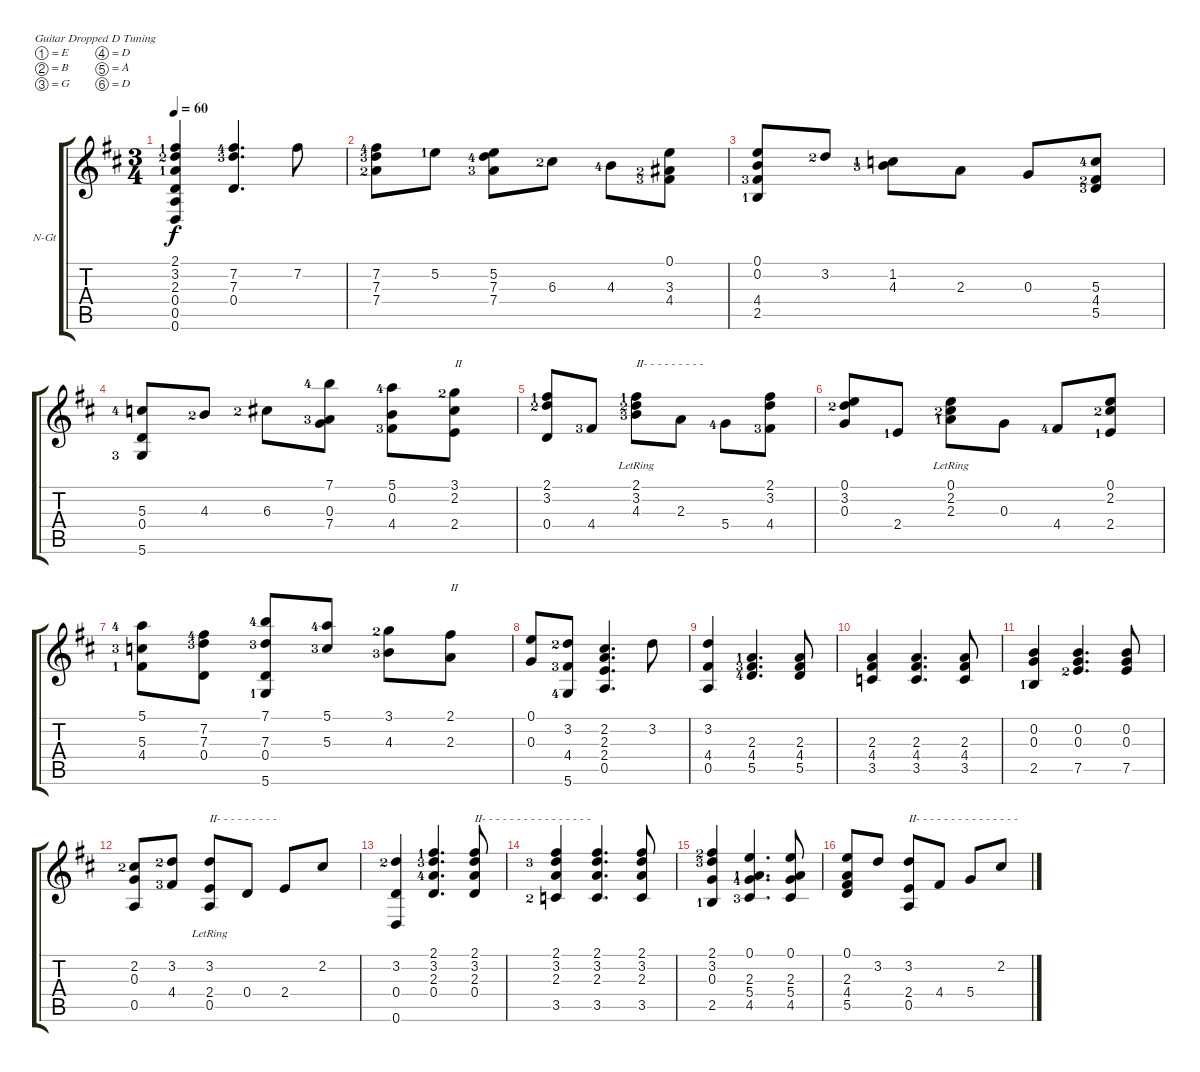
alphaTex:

\bracketExtendMode groupsimilarinstruments
\firstSystemTrackNameOrientation horizontal
\otherSystemsTrackNameOrientation horizontal
\track ("Classical Guitar" "N-Gt") {instrument acousticguitarnylon}
\staff {score tabs}
\tuning (E4 B3 G3 D3 A2 D2)
\ts (3 4)
\tempo 60
\clef g2
\scale
0.350181
\ks bminor
(2.1{lf 2} 3.2{lf 3} 2.3{lf 2} 0.4 0.5 0.6).4{dy f} (7.2{lf 5} 7.3{lf 4} 0.4).4{d} 7.2.8 |
\scale
0.649819 (7.2{lf 5} 7.3{lf 4} 7.4{lf 3}).8 5.2{lf 2}.8 (5.2 7.3{lf 5} 7.4{lf 4}).8 6.3{lf 3}.8 4.3{lf 5}.8 (0.1 3.3{lf 3} 4.4{lf 4}).8 |
\scale
0.458924 (0.1 0.2 4.4{lf 4} 2.5{lf 2}).8 3.2{lf 3}.8 (1.2{lf 2} 4.3{lf 4}).8 2.3.8 0.3.8 (5.3{lf 5} 4.4{lf 3} 5.5{lf 4}).8 |
\scale
0.541076 (5.3{lf 5} 0.4 5.6{lf 4}).8 4.3{lf 3}.8 6.3{lf 3}.8 (7.1{lf 5} 0.3 7.4{lf 4}).8 (5.1{lf 5} 0.2 4.4{lf 4}).8 (3.1{lf 3} 2.2 2.4).8{txt "II"} |
\scale
0.435737 (2.1{lf 2} 3.2{lf 3} 0.4).8 4.4{lf 4}.8 (2.1{lr lf 2} 3.2{lr lf 3} 4.3{lf 4}).8{txt "II- - - - - - - - -"} 2.3.8 5.4{lf 5}.8 (2.1 3.2 4.4{lf 4}).8 |
\scale
0.564263 (0.1 3.2{lf 3} 0.3).8 2.4{lf 2}.8 (0.1{lr} 2.2{lr lf 3} 2.3{lf 2}).8 0.3.8 4.4{lf 5}.8 (0.1 2.2{lf 3} 2.4{lf 2}).8 |
\scale
0.570881 (5.1{lf 5} 5.3{lf 4} 4.4{lf 2}).8 (7.2{lf 5} 7.3{lf 4} 0.4).8 (7.1{lf 5} 7.3{lf 4} 0.4 5.6{lf 2}).8 (5.1{lf 5} 5.3{lf 4}).8 (3.1{lf 3} 4.3{lf 4}).8 (2.1 2.3).8{txt "II"} |
\scale
0.429119 (0.1 0.3).8 (3.2{lf 3} 4.4{lf 4} 5.6{lf 5}).8 (2.2 2.3 2.4 0.5).4{d} 3.2.8 |
\scale
0.5 (3.2 4.4 0.5).4 (2.3{lf 2} 4.4{lf 4} 5.5{lf 5}).4{d} (2.3 4.4 5.5).8 |
\scale
0.5 (2.3 4.4 3.5).4 (2.3 4.4 3.5).4{d} (2.3 4.4 3.5).8 |
\scale
0.411017 (0.2 0.3 2.5{lf 2}).4 (0.2 0.3 7.5{lf 3}).4{d} (0.2 0.3 7.5).8 |
\scale
0.588983 (2.2{lf 3} 0.3 0.5).8 (3.2{lf 3} 4.4{lf 4}).8 (3.2{lr} 2.4 0.5).8{txt "II- - - - - - - - -"} 0.4.8 2.4.8 2.2.8 |
\scale
0.489899 (3.2{lf 3} 0.4 0.6).4 (2.1{lf 2} 3.2{lf 4} 2.3{lf 5} 0.4).4{d} (2.1 3.2 2.3 0.4).8{txt "II- - - - - - - - - - - - - - - -"} |
\scale
0.510101 (2.1 3.2{lf 4} 2.3 3.5{lf 3}).4 (2.1 3.2 2.3 3.5).4{d} (2.1 3.2 2.3 3.5).8 |
\scale
0.434978 (2.1{lf 3} 3.2{lf 4} 0.3 2.5{lf 2}).4 (0.1 2.3{lf 2} 5.4{lf 5} 4.5{lf 4}).4{d} (0.1 2.3 5.4 4.5).8 |
\scale
0.565022 (0.1 2.3 4.4 5.5).8 3.2.8 (3.2 2.4 0.5).8{txt "II- - - - - - - - - - - - - - -"} 4.4.8 5.4.8 2.2.8
